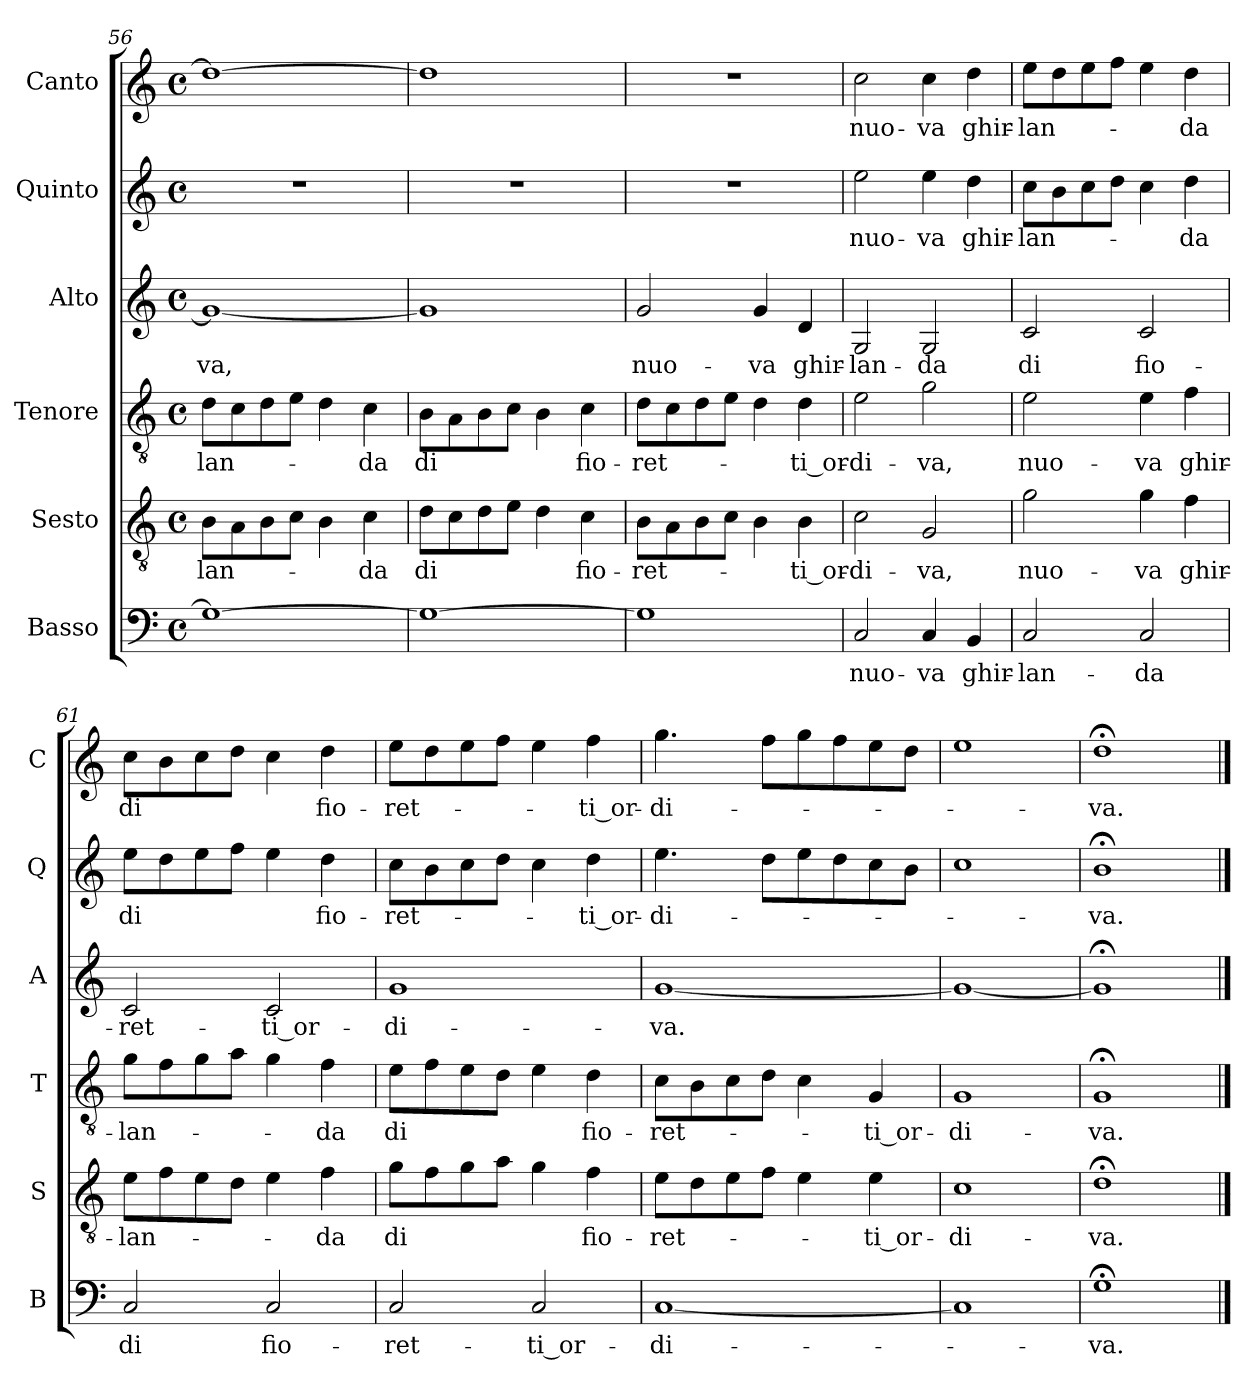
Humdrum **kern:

**kern	**text	**kern	**text	**kern	**text	**kern	**text	**kern	**text	**kern	**text
*part6	*part6	*part5	*part5	*part4	*part4	*part3	*part3	*part2	*part2	*part1	*part1
*staff6	*staff6	*staff5	*staff5	*staff4	*staff4	*staff3	*staff3	*staff2	*staff2	*staff1	*staff1
*I"Basso	*	*I"Sesto	*	*I"Tenore	*	*I"Alto	*	*I"Quinto	*	*I"Canto	*
*I'B	*	*I'S	*	*I'T	*	*I'A	*	*I'Q	*	*I'C	*
*clefF4	*	*clefGv2	*	*clefGv2	*	*clefG2	*	*clefG2	*	*clefG2	*
*k[]	*	*k[]	*	*k[]	*	*k[]	*	*k[]	*	*k[]	*
*C:	*	*C:	*	*C:	*	*C:	*	*C:	*	*C:	*
*M4/4	*	*M4/4	*	*M4/4	*	*M4/4	*	*M4/4	*	*M4/4	*
*met(c)	*	*met(c)	*	*met(c)	*	*met(c)	*	*met(c)	*	*met(c)	*
=56	=56	=56	=56	=56	=56	=56	=56	=56	=56	=56	=56
1G_	.	8BL	lan-	8dL	lan-	1g_	-va,	1r	.	1dd_	.
.	.	8A	.	8c	.	.	.	.	.	.	.
.	.	8B	.	8d	.	.	.	.	.	.	.
.	.	8cJ	.	8eJ	.	.	.	.	.	.	.
.	.	4B	.	4d	.	.	.	.	.	.	.
.	.	4c	-da	4c	-da	.	.	.	.	.	.
=57	=57	=57	=57	=57	=57	=57	=57	=57	=57	=57	=57
1G_	.	8dL	-di	8BL	-di	1g]	.	1r	.	1dd]	.
.	.	8c	.	8A	.	.	.	.	.	.	.
.	.	8d	.	8B	.	.	.	.	.	.	.
.	.	8eJ	.	8cJ	.	.	.	.	.	.	.
.	.	4d	.	4B	.	.	.	.	.	.	.
.	.	4c	fio-	4c	fio-	.	.	.	.	.	.
=58	=58	=58	=58	=58	=58	=58	=58	=58	=58	=58	=58
1G]	.	8BL	ret-	8dL	ret-	2g	nuo-	1r	.	1r	.
.	.	8A	.	8c	.	.	.	.	.	.	.
.	.	8B	.	8d	.	.	.	.	.	.	.
.	.	8cJ	.	8eJ	.	.	.	.	.	.	.
.	.	4B	.	4d	.	4g	-va	.	.	.	.
.	.	4B	ti_or-	4d	ti_or-	4d	ghir-	.	.	.	.
=59	=59	=59	=59	=59	=59	=59	=59	=59	=59	=59	=59
2C	nuo-	2c	di-	2e	di-	2G	lan-	2ee	nuo-	2cc	nuo-
4C	-va	2G	-va,	2g	-va,	2G	-da	4ee	-va	4cc	-va
4BB	ghir-	.	.	.	.	.	.	4dd	ghir-	4dd	ghir-
=60	=60	=60	=60	=60	=60	=60	=60	=60	=60	=60	=60
2C	lan-	2g	nuo-	2e	nuo-	2c	-di	8ccL	lan-	8eeL	lan-
.	.	.	.	.	.	.	.	8b	.	8dd	.
.	.	.	.	.	.	.	.	8cc	.	8ee	.
.	.	.	.	.	.	.	.	8ddJ	.	8ffJ	.
2C	-da	4g	-va	4e	-va	2c	fio-	4cc	.	4ee	.
.	.	4f	ghir-	4f	ghir-	.	.	4dd	-da	4dd	-da
=61	=61	=61	=61	=61	=61	=61	=61	=61	=61	=61	=61
2C	-di	8eL	lan-	8gL	lan-	2c	ret-	8eeL	-di	8ccL	-di
.	.	8f	.	8f	.	.	.	8dd	.	8b	.
.	.	8e	.	8g	.	.	.	8ee	.	8cc	.
.	.	8dJ	.	8aJ	.	.	.	8ffJ	.	8ddJ	.
2C	fio-	4e	.	4g	.	2c	ti_or-	4ee	.	4cc	.
.	.	4f	-da	4f	-da	.	.	4dd	fio-	4dd	fio-
=62	=62	=62	=62	=62	=62	=62	=62	=62	=62	=62	=62
2C	ret-	8gL	-di	8eL	-di	1g	di-	8ccL	ret-	8eeL	ret-
.	.	8f	.	8f	.	.	.	8b	.	8dd	.
.	.	8g	.	8e	.	.	.	8cc	.	8ee	.
.	.	8aJ	.	8dJ	.	.	.	8ddJ	.	8ffJ	.
2C	ti_or-	4g	.	4e	.	.	.	4cc	.	4ee	.
.	.	4f	fio-	4d	fio-	.	.	4dd	ti_or-	4ff	ti_or-
=63	=63	=63	=63	=63	=63	=63	=63	=63	=63	=63	=63
[1C	di-	8eL	ret-	8cL	ret-	[1g	-va.	4.ee	di-	4.gg	di-
.	.	8d	.	8B	.	.	.	.	.	.	.
.	.	8e	.	8c	.	.	.	.	.	.	.
.	.	8fJ	.	8dJ	.	.	.	8ddL	.	8ffL	.
.	.	4e	.	4c	.	.	.	8ee	.	8gg	.
.	.	.	.	.	.	.	.	8dd	.	8ff	.
.	.	4e	ti_or-	4G	ti_or-	.	.	8cc	.	8ee	.
.	.	.	.	.	.	.	.	8bJ	.	8ddJ	.
=64	=64	=64	=64	=64	=64	=64	=64	=64	=64	=64	=64
1C]	.	1c	di-	1G	di-	1g_	.	1cc	.	1ee	.
=65	=65	=65	=65	=65	=65	=65	=65	=65	=65	=65	=65
1G;<	-va.	1d;<	-va.	1G;<	-va.	1g;<]	.	1b;<	-va.	1dd;<	-va.
==	==	==	==	==	==	==	==	==	==	==	==
*-	*-	*-	*-	*-	*-	*-	*-	*-	*-	*-	*-
